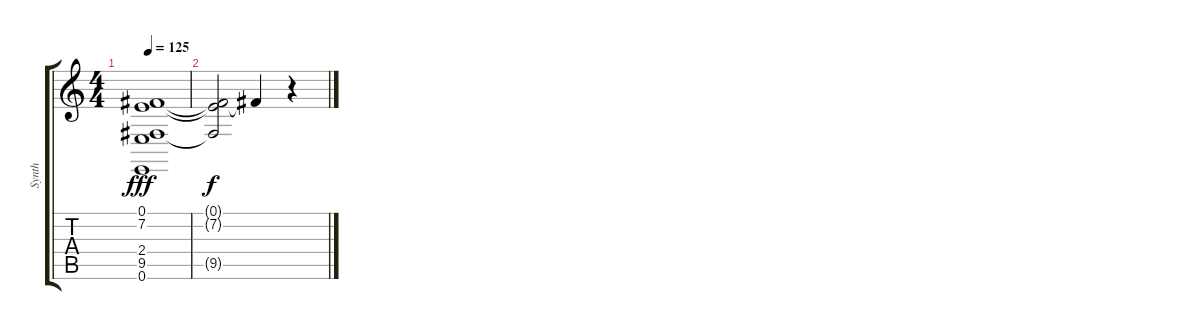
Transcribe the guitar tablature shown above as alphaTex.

\track ("Synth" "Synth") {instrument synthstrings1}
\staff {score tabs}
\tuning (E4 B3 G3 D3 A2 E2) {hide}
\ts (4 4)
\tempo 125
\clef g2
\ks c
(0.1 7.2 2.4 9.5 0.6).1{dy fff} |
(0.1{t} 7.2{t} 9.5{t}).2{dy f} 7.2{t}.4 r.4
